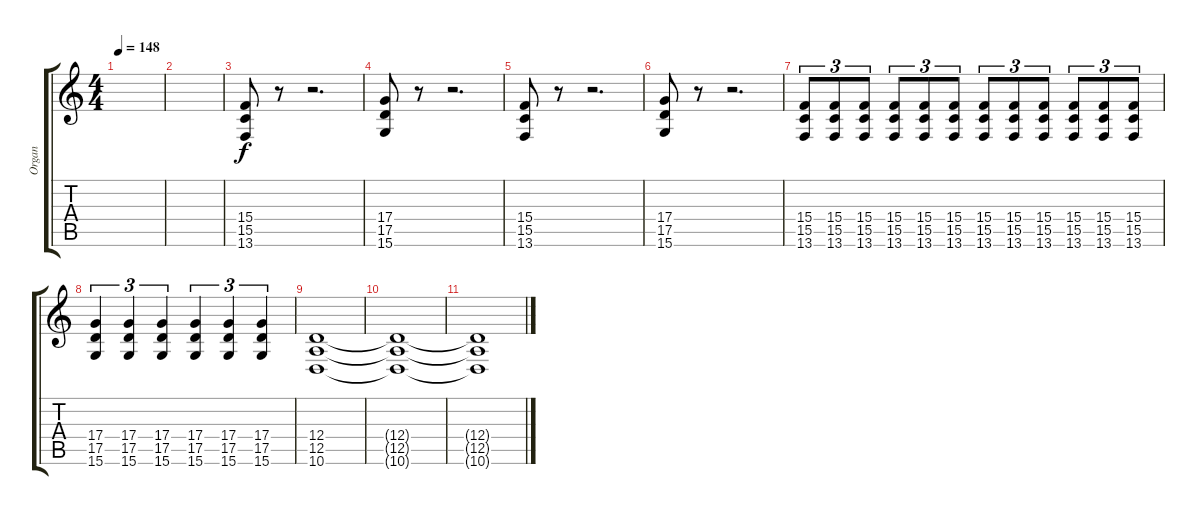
\track ("Organ" "Organ") {instrument rockorgan}
\staff {score tabs}
\tuning (E4 B3 G3 D3 A2 E2) {hide}
\ts (4 4)
\tempo 148
\clef g2
\ks c
|
|
(15.4 15.5 13.6).8 r.8 r.2{d} |
(17.4 17.5 15.6).8 r.8 r.2{d} |
(15.4 15.5 13.6).8 r.8 r.2{d} |
(17.4 17.5 15.6).8 r.8 r.2{d} |
(15.4 15.5 13.6).8{tu (3 2)} (15.4 15.5 13.6).8{tu (3 2)} (15.4 15.5 13.6).8{tu (3 2)} (15.4 15.5 13.6).8{tu (3 2)} (15.4 15.5 13.6).8{tu (3 2)} (15.4 15.5 13.6).8{tu (3 2)} (15.4 15.5 13.6).8{tu (3 2)} (15.4 15.5 13.6).8{tu (3 2)} (15.4 15.5 13.6).8{tu (3 2)} (15.4 15.5 13.6).8{tu (3 2)} (15.4 15.5 13.6).8{tu (3 2)} (15.4 15.5 13.6).8{tu (3 2)} |
(17.4 17.5 15.6).4{tu (3 2)} (17.4 17.5 15.6).4{tu (3 2)} (17.4 17.5 15.6).4{tu (3 2)} (17.4 17.5 15.6).4{tu (3 2)} (17.4 17.5 15.6).4{tu (3 2)} (17.4 17.5 15.6).4{tu (3 2)} |
(12.4 12.5 10.6).1 |
(12.4{t} 12.5{t} 10.6{t}).1 |
(12.4{t} 12.5{t} 10.6{t}).1
